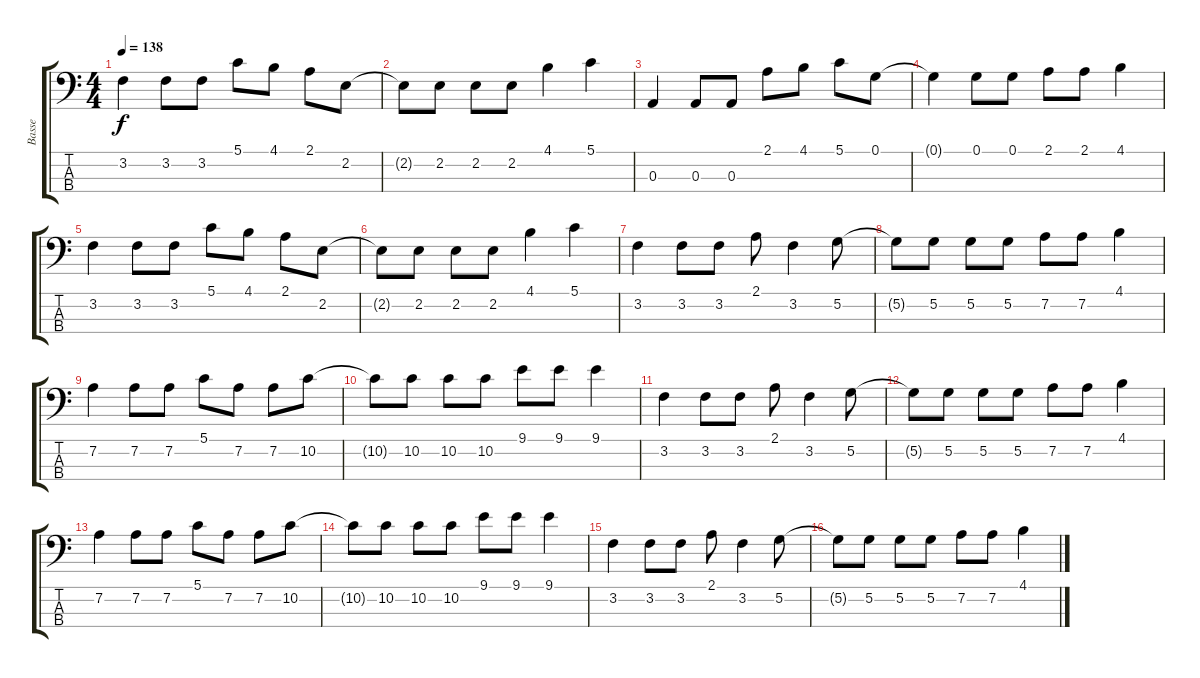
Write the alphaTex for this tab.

\track ("Basse" "Basse") {instrument electricbassfinger}
\staff {score tabs}
\tuning (G2 D2 A1 E1) {hide}
\ts (4 4)
\tempo 138
\clef f4
\ks c
3.2.4{dy f} 3.2.8 3.2.8 5.1.8 4.1.8 2.1.8 2.2.8 |
2.2{t}.8 2.2.8 2.2.8 2.2.8 4.1.4 5.1.4 |
0.3.4 0.3.8 0.3.8 2.1.8 4.1.8 5.1.8 0.1.8 |
0.1{t}.4 0.1.8 0.1.8 2.1.8 2.1.8 4.1.4 |
3.2.4 3.2.8 3.2.8 5.1.8 4.1.8 2.1.8 2.2.8 |
2.2{t}.8 2.2.8 2.2.8 2.2.8 4.1.4 5.1.4 |
3.2.4 3.2.8 3.2.8 2.1.8 3.2.4 5.2.8 |
5.2{t}.8 5.2.8 5.2.8 5.2.8 7.2.8 7.2.8 4.1.4 |
7.2.4 7.2.8 7.2.8 5.1.8 7.2.8 7.2.8 10.2.8 |
10.2{t}.8 10.2.8 10.2.8 10.2.8 9.1.8 9.1.8 9.1.4 |
3.2.4 3.2.8 3.2.8 2.1.8 3.2.4 5.2.8 |
5.2{t}.8 5.2.8 5.2.8 5.2.8 7.2.8 7.2.8 4.1.4 |
7.2.4 7.2.8 7.2.8 5.1.8 7.2.8 7.2.8 10.2.8 |
10.2{t}.8 10.2.8 10.2.8 10.2.8 9.1.8 9.1.8 9.1.4 |
3.2.4 3.2.8 3.2.8 2.1.8 3.2.4 5.2.8 |
5.2{t}.8 5.2.8 5.2.8 5.2.8 7.2.8 7.2.8 4.1.4
